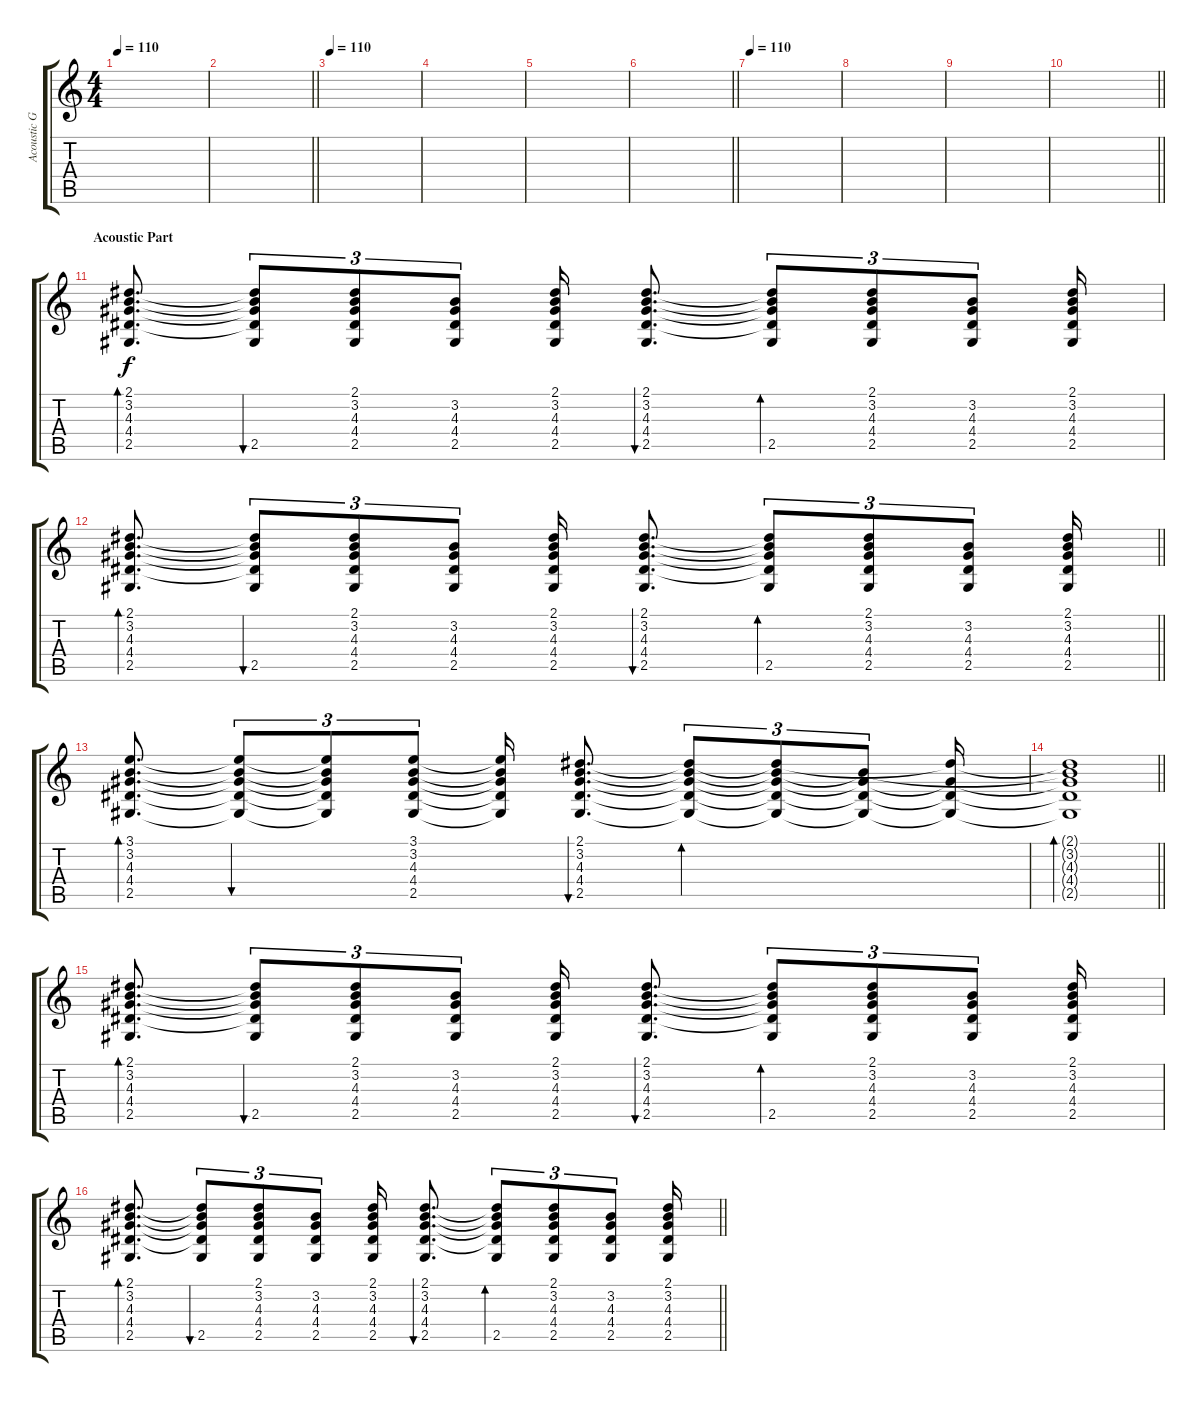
\track ("Acoustic Guitar II" "Acoustic G") {instrument acousticguitarnylon}
\staff {score tabs}
\tuning (Db4 Ab3 E3 B2 Gb2 B1) {hide}
\ts (4 4)
\tempo 110
\clef g2
\ks c
|
\barLineRight lightlight
|
\tempo 115
\tempo 110
|
|
|
\barLineRight lightlight
|
\tempo 115
\tempo 110
|
|
|
\barLineRight lightlight
|
\section ("" "Acoustic Part")
(2.1 3.2 4.3 4.4 2.5).8{d bd 240 instrument acousticguitarsteel} (2.1{t} 3.2{t} 4.3{t} 4.4{t} 2.5).8{tu (3 2) bu 240} (2.1 3.2 4.3 4.4 2.5).8{tu (3 2)} (3.2 4.3 4.4 2.5).8{tu (3 2)} (2.1 3.2 4.3 4.4 2.5).16 (2.1 3.2 4.3 4.4 2.5).8{d bu 240} (2.1{t} 3.2{t} 4.3{t} 4.4{t} 2.5).8{tu (3 2) bd 240} (2.1 3.2 4.3 4.4 2.5).8{tu (3 2)} (3.2 4.3 4.4 2.5).8{tu (3 2)} (2.1 3.2 4.3 4.4 2.5).16 |
\barLineRight lightlight
(2.1 3.2 4.3 4.4 2.5).8{d bd 240} (2.1{t} 3.2{t} 4.3{t} 4.4{t} 2.5).8{tu (3 2) bu 240} (2.1 3.2 4.3 4.4 2.5).8{tu (3 2)} (3.2 4.3 4.4 2.5).8{tu (3 2)} (2.1 3.2 4.3 4.4 2.5).16 (2.1 3.2 4.3 4.4 2.5).8{d bu 240} (2.1{t} 3.2{t} 4.3{t} 4.4{t} 2.5).8{tu (3 2) bd 240} (2.1 3.2 4.3 4.4 2.5).8{tu (3 2)} (3.2 4.3 4.4 2.5).8{tu (3 2)} (2.1 3.2 4.3 4.4 2.5).16 |
(3.1 3.2 4.3 4.4 2.5).8{d bd 240 instrument acousticguitarsteel} (3.1{t} 3.2{t} 4.3{t} 4.4{t} 2.5{t}).8{tu (3 2) bu 240} (3.1{t} 3.2{t} 4.3{t} 4.4{t} 2.5{t}).8{tu (3 2)} (3.1 3.2 4.3 4.4 2.5).8{tu (3 2)} (3.1{t} 3.2{t} 4.3{t} 4.4{t} 2.5{t}).16 (2.1 3.2 4.3 4.4 2.5).8{d bu 240} (2.1{t} 3.2{t} 4.3{t} 4.4{t} 2.5{t}).8{tu (3 2) bd 240} (2.1{t} 3.2{t} 4.3{t} 4.4{t} 2.5{t}).8{tu (3 2)} (3.2{t} 4.3{t} 4.4{t} 2.5{t}).8{tu (3 2)} (2.1{t} 4.3{t} 4.4{t} 2.5{t}).16 |
\barLineRight lightlight
(2.1{t} 3.2{t} 4.3{t} 4.4{t} 2.5{t}).1{bd 240} |
(2.1 3.2 4.3 4.4 2.5).8{d bd 240 instrument acousticguitarsteel} (2.1{t} 3.2{t} 4.3{t} 4.4{t} 2.5).8{tu (3 2) bu 240} (2.1 3.2 4.3 4.4 2.5).8{tu (3 2)} (3.2 4.3 4.4 2.5).8{tu (3 2)} (2.1 3.2 4.3 4.4 2.5).16 (2.1 3.2 4.3 4.4 2.5).8{d bu 240} (2.1{t} 3.2{t} 4.3{t} 4.4{t} 2.5).8{tu (3 2) bd 240} (2.1 3.2 4.3 4.4 2.5).8{tu (3 2)} (3.2 4.3 4.4 2.5).8{tu (3 2)} (2.1 3.2 4.3 4.4 2.5).16 |
\barLineRight lightlight
(2.1 3.2 4.3 4.4 2.5).8{d bd 240} (2.1{t} 3.2{t} 4.3{t} 4.4{t} 2.5).8{tu (3 2) bu 240} (2.1 3.2 4.3 4.4 2.5).8{tu (3 2)} (3.2 4.3 4.4 2.5).8{tu (3 2)} (2.1 3.2 4.3 4.4 2.5).16 (2.1 3.2 4.3 4.4 2.5).8{d bu 240} (2.1{t} 3.2{t} 4.3{t} 4.4{t} 2.5).8{tu (3 2) bd 240} (2.1 3.2 4.3 4.4 2.5).8{tu (3 2)} (3.2 4.3 4.4 2.5).8{tu (3 2)} (2.1 3.2 4.3 4.4 2.5).16
